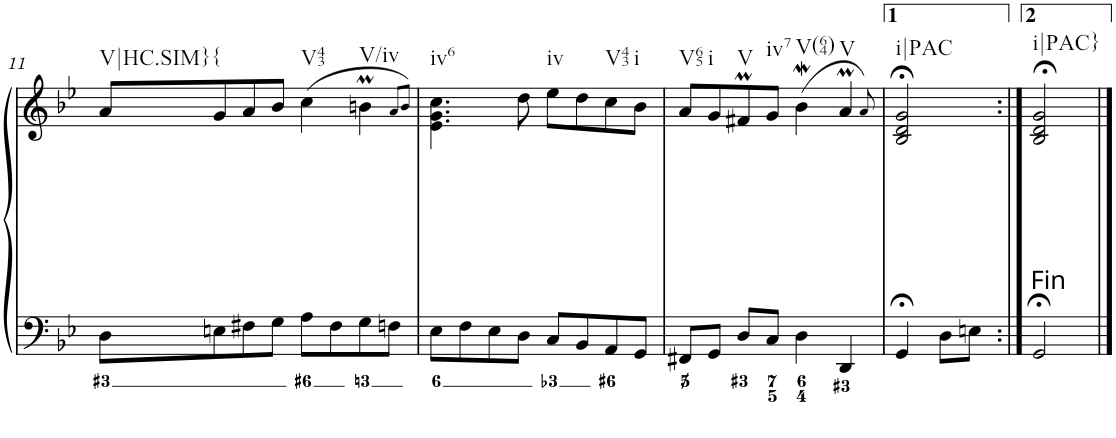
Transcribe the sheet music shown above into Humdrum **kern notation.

**kern	**kern
*part1	*part1
*staff2	*staff1
*I"Clavecin	*
!!LO:PB:g=z
*clefF4	*clefG2
*k[b-e-]	*k[b-e-]
*g:	*g:
*M2/2	*M2/2
*met(c|)	*met(c|)
=11	=11
!	!LO:TX:b:t=V|HC.SIM}
8D\L	8a/L
!	!LO:TX:b:t={
8En\	8g/
8F#X\	8a/
8G\J	8b-/J
!	!LO:TX:b:t=V43
8A\L	(4cc\
8F#\	.
!	!LO:TX:b:t=V/iv
8G\	4bnm\
8Fn\J	.
.	8qa/L
.	8qb/J)
=12	=12
!	!LO:TX:b:t=iv6
8E-\L	4.e-\ 4.g\ 4.cc\
8F\	.
8E-\	.
8D\J	8dd\
!	!LO:TX:b:t=iv
8C/L	8ee-\L
8BB-/	8dd\
!	!LO:TX:b:t=V43
8AA/	8cc\
!	!LO:TX:b:t=i
8GG/J	8b-\J
=13	=13
!	!LO:TX:b:t=V65
8FF#X/L	8a/L
!	!LO:TX:b:t=i
8GG/J	8g/
!	!LO:TX:b:t=V
8D/L	8f#Xm/
!	!LO:TX:b:t=iv7
8C/J	8g/J
!	!LO:TX:b:t=V(64)
4D\	(4b-w\
!	!LO:TX:b:t=V
4DD/	4am/
.	8qa/)
=14	=14
!	!LO:TX:b:t=i|PAC
4GG;</	2B-/;< 2d/;< 2g/;<
8D\L	.
8En\J	.
=14X3:|!	=14X3:|!
!	!LO:TX:b:t=Fin
!	!LO:TX:b:t=i|PAC}
2GG;</	2B-/;< 2d/;< 2g/;<
==	==
*-	*-
